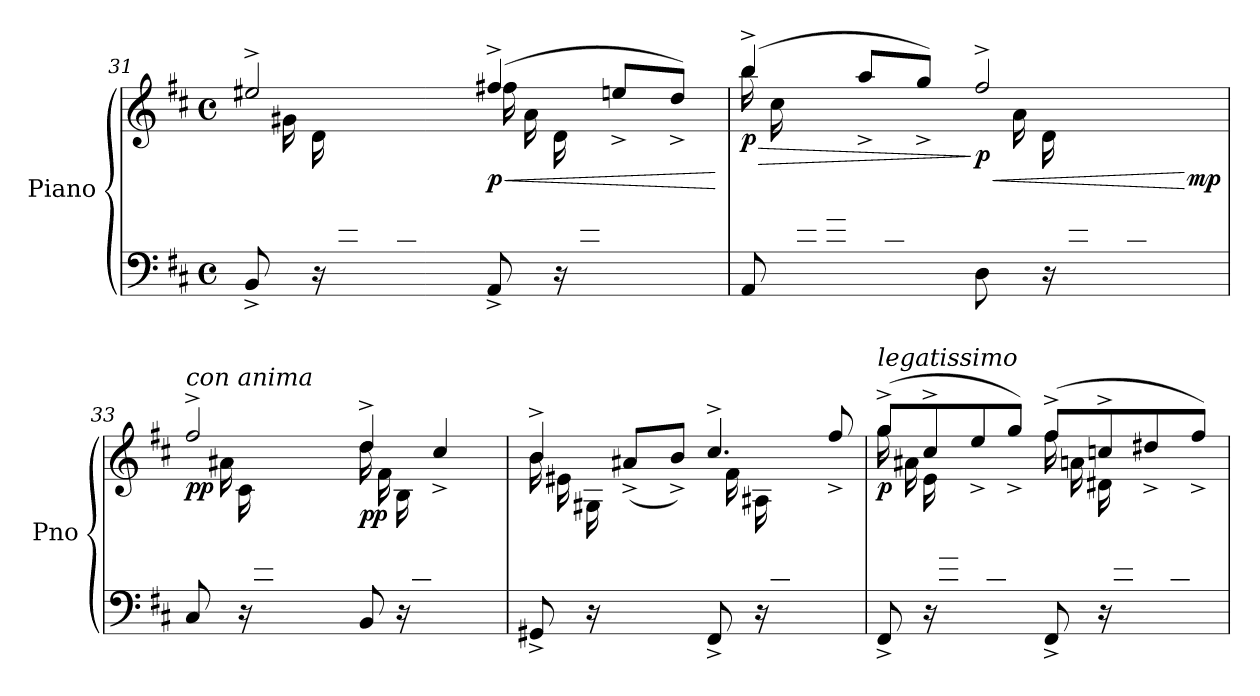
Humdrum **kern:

**kern	**kern	**dynam
*part1	*part1	*part1
*staff2	*staff1	*staff1/2
*I"Piano	*	*
*I'Pno	*	*
*clefF4	*clefG2	*
*k[f#c#]	*k[f#c#]	*
*M4/4	*M4/4	*
*met(c)	*met(c)	*
=31	=31	=31
*^	*^	*
8.ryy	8BB^/	2ee#X^/	16ee#\LLyy	.
.	.	.	16g#X\	.
.	16r	.	16d\	.
16e#X/	16ryy	.	16ryy	.
*	*	*v	*v	*
16G#X/	4ryy	.	.
16d/	.	.	.
16E#X/	.	.	.
16G#/JJ	.	.	.
!	!	!	!LO:HP:b
*	*	*^	*
!	!	!	!	!LO:DY:n=1:b
8.ryy	8AA^/	(4ff#X^/	16ff#\LL	< p
.	.	.	16a\	.
.	16r	.	16d\	.
16f#/	16ryy	.	4ryy	.
16F#/	4ryy	8een^/L	.	.
16A/	.	.	.	.
16D/	.	8dd^/J)	.	.
16F#/JJ	.	.	16ryy	.
*v	*v	*	*	*
*	*v	*v	*
.	.	[
!!LO:LB:g=z
=32	=32	=32
*^	*	*
!	!	!	!LO:HP:b
*	*	*^	*
!	!	!	!	!LO:DY:n=1:b
8ryy	8AA/	(4bb^/	16bb\LL	> p
.	.	.	16cc#\	.
16e/	8ryy	.	4.ryy	.
16g/	.	.	.	.
16A/	4ryy	8aa^/L	.	.
16c#/	.	.	.	.
16E/	.	8gg^/J)	.	.
16A/JJ	.	.	.	.
!	!	!	!	!LO:HP:n=1:b
!	!	!	!	!LO:DY:n=2:b
8.ryy	8D\	2ff#^/	16ff#\LLyy	] < p
.	.	.	16a\	.
.	16r	.	16d\	.
16f#/	16ryy	.	4ryy	.
16A/	4ryy	.	.	.
16d/	.	.	.	.
16F#/	.	.	.	.
!	!	!	!	!LO:DY:n=3:b
16A/JJ	.	.	16ryy	[ mp
=33	=33	=33	=33	=33
!	!	!LO:TX:a:i:t=con anima	!	!
!	!	!	!	!LO:DY:b
8.ryy	8C#/	2ff#^/	16ff#\LLyy	pp
.	.	.	16a#X\	.
.	16r	.	16c#\	.
16e/	16ryy	.	16ryy	.
*	*	*v	*v	*
16F#/	4ryy	.	.
16A#X/	.	.	.
16C#/	.	.	.
16F#/JJ	.	.	.
*	*	*^	*
!	!	!	!	!LO:DY:b
8.ryy	8BB/	4dd^/	16dd\LL	pp
.	.	.	16f#\	.
.	16r	.	16B\	.
16d/	16ryy	.	4ryy	.
16D/	4ryy	4cc#^/	.	.
16F#/	.	.	.	.
16BB/	.	.	.	.
16D/JJ	.	.	16ryy	.
!!LO:LB:g=z	!!
=34	=34	=34	=34	=34
8.ryy	8GG#X^/	4b^/	16b\LL	.
.	.	.	16e#X\	.
.	16r	.	16G#X\	.
16B/	16ryy	.	16ryy	.
*	*	*v	*v	*
16Dn/	4ryy	(8a#X^/L	.
16E#X/	.	.	.
16GG#X/	.	8b^/J)	.
16D/JJ	.	.	.
*	*	*^	*
8.ryy	8FF#^/	4.cc#^/	16cc#\LLyy	.
.	.	.	16f#\	.
.	16r	.	16A#X\	.
16c#/	16ryy	.	4ryy	.
16C#/	4ryy	.	.	.
16F#/	.	.	.	.
16AA#X/	.	8ff#^/	.	.
16C#/JJ	.	.	16ryy	.
=35	=35	=35	=35	=35
!	!	!LO:TX:a:i:t=legatissimo	!	!
!	!	!	!	!LO:DY:b
8.ryy	8FF#^/	(8gg^/L	16gg\LL	p
.	.	.	16a#X\	.
.	16r	8cc#^/	16e\	.
16g/	16ryy	.	16ryy	.
*	*	*v	*v	*
16A#X/	4ryy	8ee^/	.
16c#/	.	.	.
16E/	.	8gg^/J)	.
16A#/JJ	.	.	.
*	*	*^	*
8.ryy	8FF#^/	(8ff#^/L	16ff#\LL	.
.	.	.	16an\	.
.	16r	8ccn^/	16d#X\	.
16f#/	16ryy	.	4ryy	.
16An/	4ryy	8dd#X^/	.	.
16cn/	.	.	.	.
16D#X/	.	8ff#^/J)	.	.
16A/JJ	.	.	16ryy	.
*v	*v	*	*	*
*	*v	*v	*
=	=	=
*-	*-	*-
